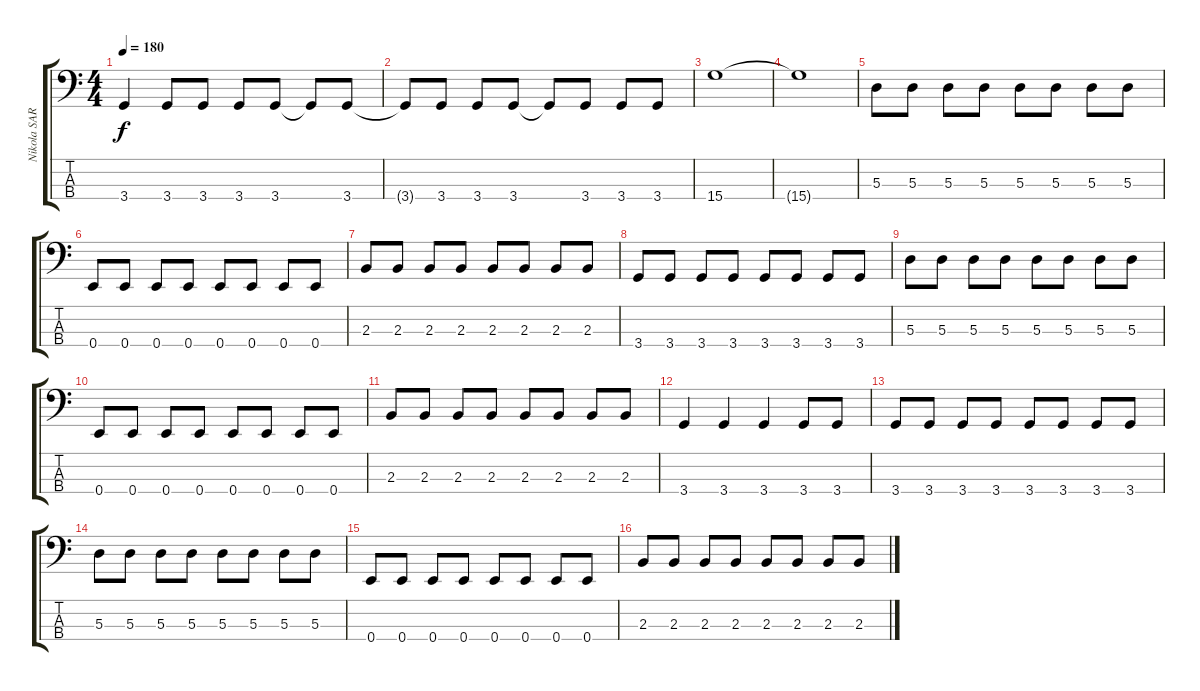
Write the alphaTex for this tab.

\track ("Nikola SARCEVIC" "Nikola SAR") {instrument electricbasspick}
\staff {score tabs}
\tuning (G2 D2 A1 E1) {hide}
\ts (4 4)
\tempo 180
\clef f4
\ks c
3.4.4{dy f} 3.4.8 3.4.8 3.4.8 3.4.8 3.4{t}.8 3.4.8 |
3.4{t}.8 3.4.8 3.4.8 3.4.8 3.4{t}.8 3.4.8 3.4.8 3.4.8 |
15.4.1 |
15.4{t}.1 |
5.3.8 5.3.8 5.3.8 5.3.8 5.3.8 5.3.8 5.3.8 5.3.8 |
0.4.8 0.4.8 0.4.8 0.4.8 0.4.8 0.4.8 0.4.8 0.4.8 |
2.3.8 2.3.8 2.3.8 2.3.8 2.3.8 2.3.8 2.3.8 2.3.8 |
3.4.8 3.4.8 3.4.8 3.4.8 3.4.8 3.4.8 3.4.8 3.4.8 |
5.3.8 5.3.8 5.3.8 5.3.8 5.3.8 5.3.8 5.3.8 5.3.8 |
0.4.8 0.4.8 0.4.8 0.4.8 0.4.8 0.4.8 0.4.8 0.4.8 |
2.3.8 2.3.8 2.3.8 2.3.8 2.3.8 2.3.8 2.3.8 2.3.8 |
3.4.4 3.4.4 3.4.4 3.4.8 3.4.8 |
3.4.8 3.4.8 3.4.8 3.4.8 3.4.8 3.4.8 3.4.8 3.4.8 |
5.3.8 5.3.8 5.3.8 5.3.8 5.3.8 5.3.8 5.3.8 5.3.8 |
0.4.8 0.4.8 0.4.8 0.4.8 0.4.8 0.4.8 0.4.8 0.4.8 |
2.3.8 2.3.8 2.3.8 2.3.8 2.3.8 2.3.8 2.3.8 2.3.8
